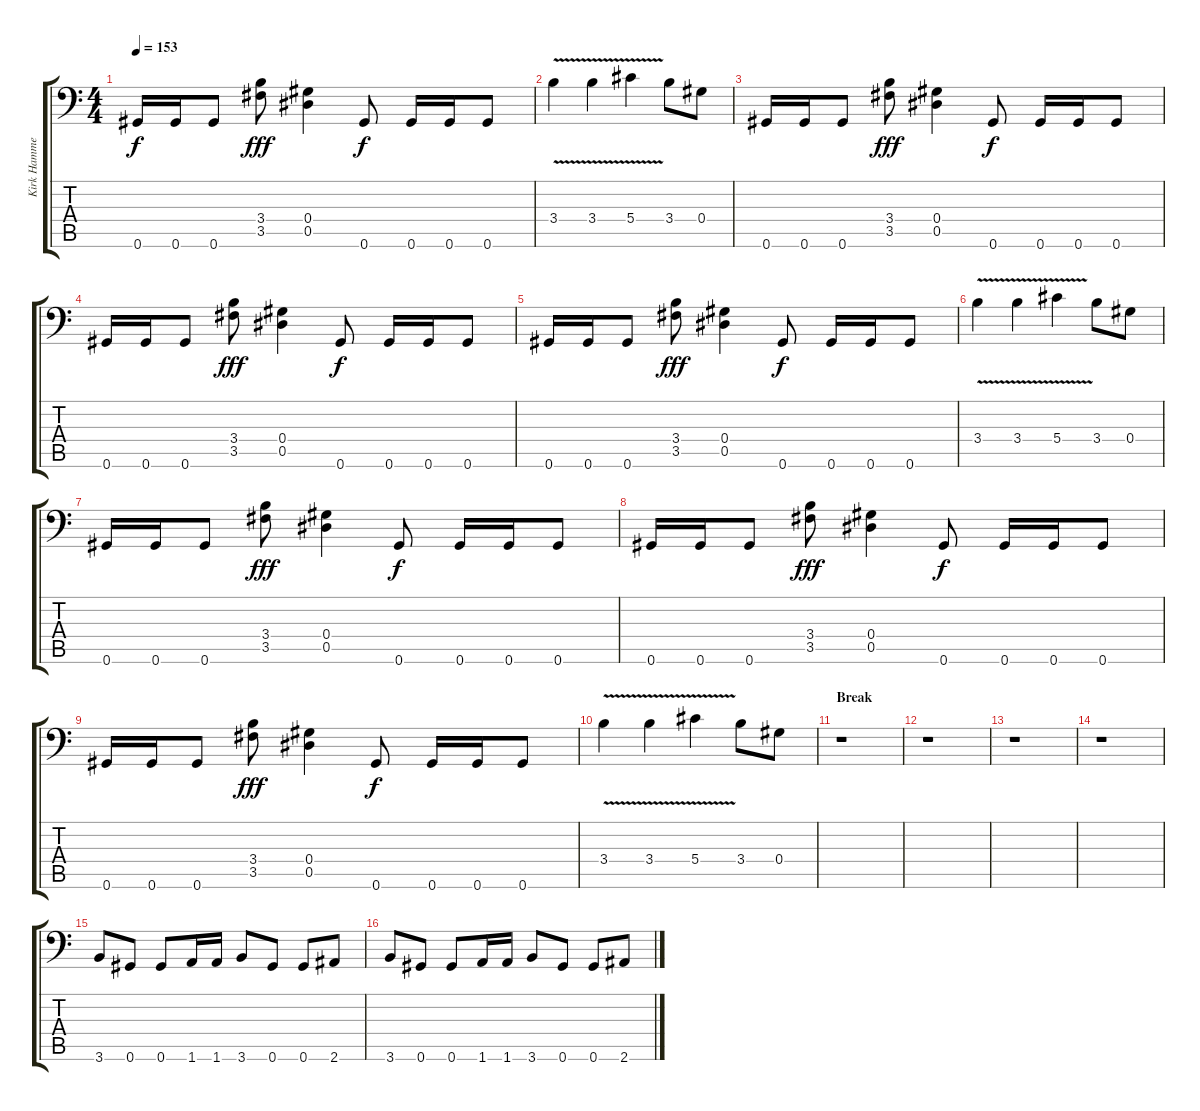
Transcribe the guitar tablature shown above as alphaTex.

\track ("Kirk Hammett (Guitar)" "Kirk Hamme") {instrument overdrivenguitar}
\staff {score tabs}
\tuning (Bb3 F3 Db3 Ab2 Eb2 Ab1) {hide}
\ts (4 4)
\tempo 153
\clef f4
\ks c
0.6.16{dy f} 0.6.16 0.6.8 (3.4 3.5).8{dy fff} (0.4 0.5).4 0.6.8{dy f} 0.6.16 0.6.16 0.6.8 |
3.4{v}.4 3.4{v}.4 5.4{v}.4 3.4.8 0.4.8 |
0.6.16 0.6.16 0.6.8 (3.4 3.5).8{dy fff} (0.4 0.5).4 0.6.8{dy f} 0.6.16 0.6.16 0.6.8 |
0.6.16 0.6.16 0.6.8 (3.4 3.5).8{dy fff} (0.4 0.5).4 0.6.8{dy f} 0.6.16 0.6.16 0.6.8 |
0.6.16 0.6.16 0.6.8 (3.4 3.5).8{dy fff} (0.4 0.5).4 0.6.8{dy f} 0.6.16 0.6.16 0.6.8 |
3.4{v}.4 3.4{v}.4 5.4{v}.4 3.4.8 0.4.8 |
0.6.16 0.6.16 0.6.8 (3.4 3.5).8{dy fff} (0.4 0.5).4 0.6.8{dy f} 0.6.16 0.6.16 0.6.8 |
0.6.16 0.6.16 0.6.8 (3.4 3.5).8{dy fff} (0.4 0.5).4 0.6.8{dy f} 0.6.16 0.6.16 0.6.8 |
0.6.16 0.6.16 0.6.8 (3.4 3.5).8{dy fff} (0.4 0.5).4 0.6.8{dy f} 0.6.16 0.6.16 0.6.8 |
3.4{v}.4 3.4{v}.4 5.4{v}.4 3.4.8 0.4.8 |
\section ("" "Break")
r.1 |
r.1 |
r.1 |
r.1 |
3.6.8 0.6.8 0.6.8 1.6.16 1.6.16 3.6.8 0.6.8 0.6.8 2.6.8 |
3.6.8 0.6.8 0.6.8 1.6.16 1.6.16 3.6.8 0.6.8 0.6.8 2.6.8
